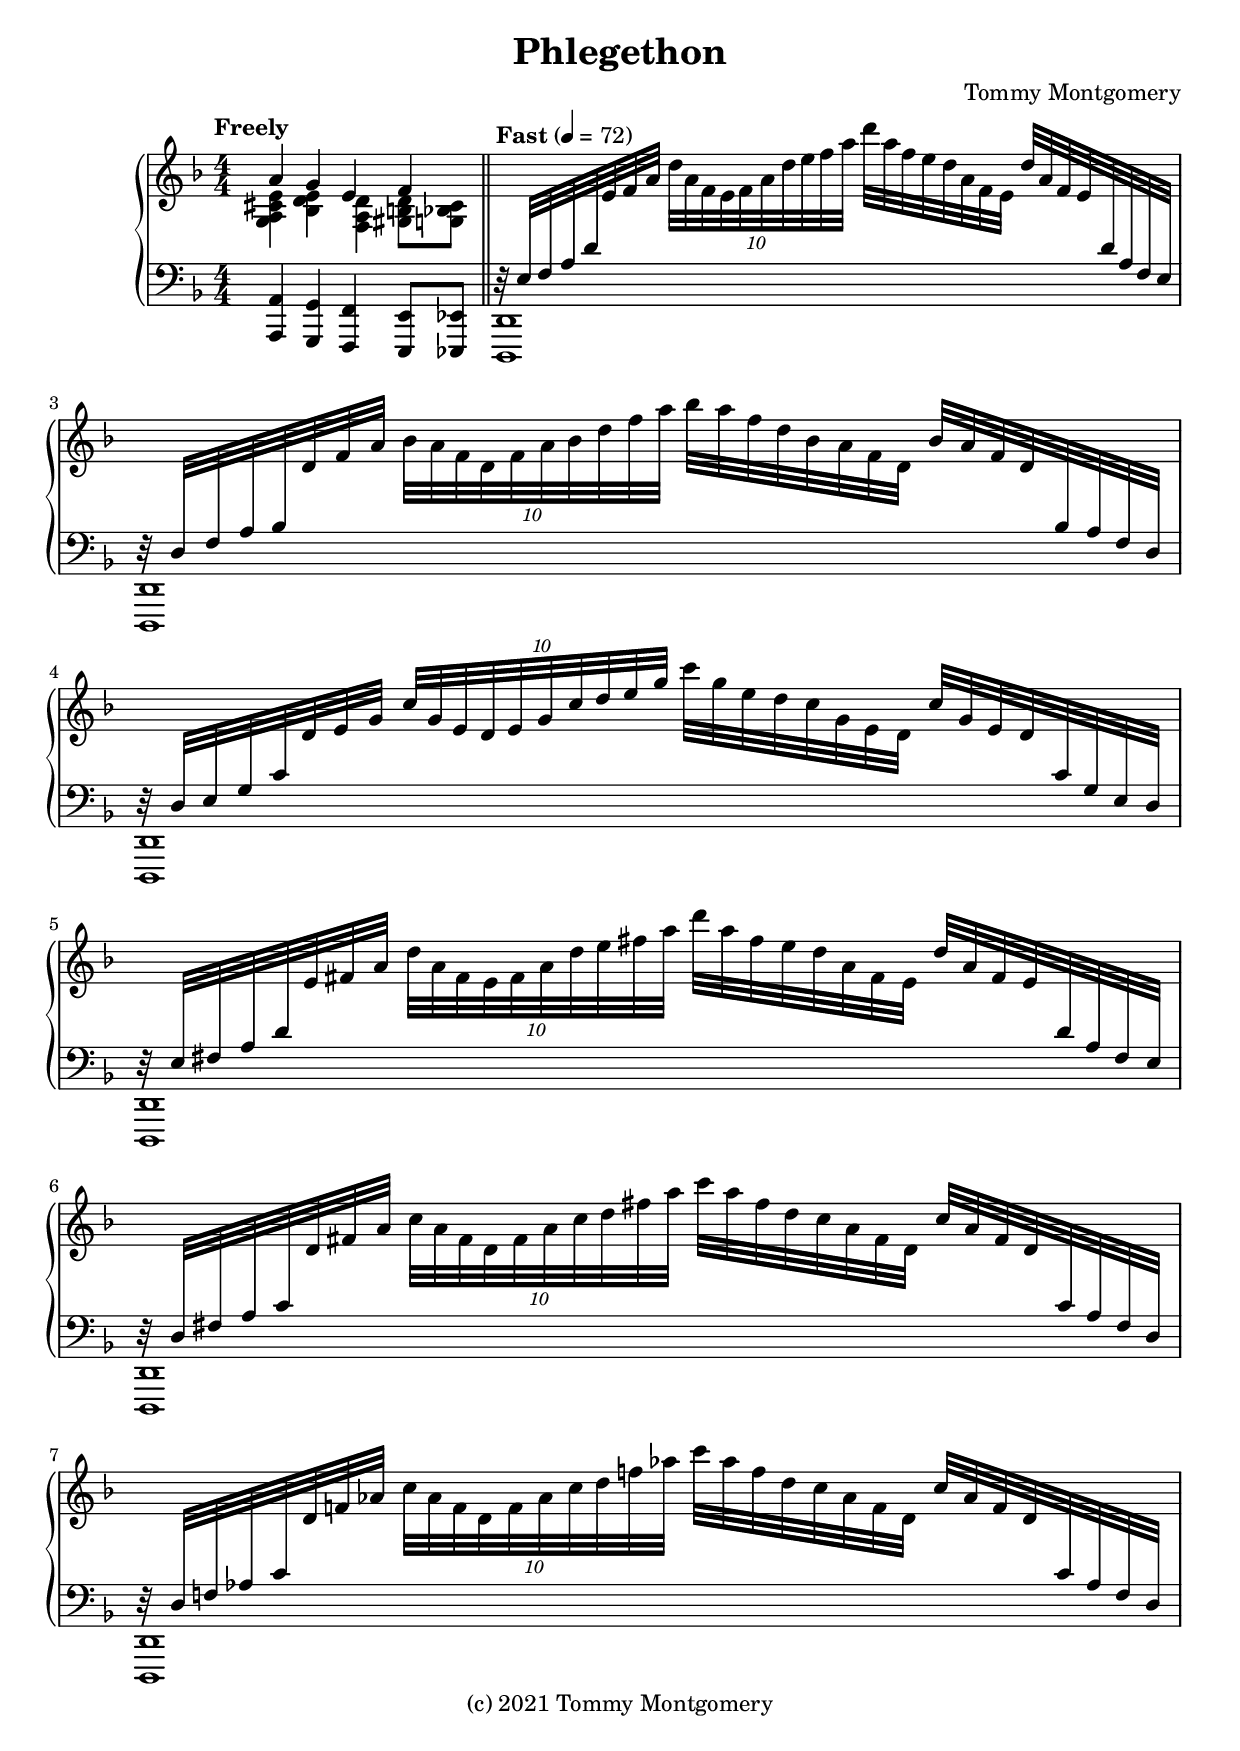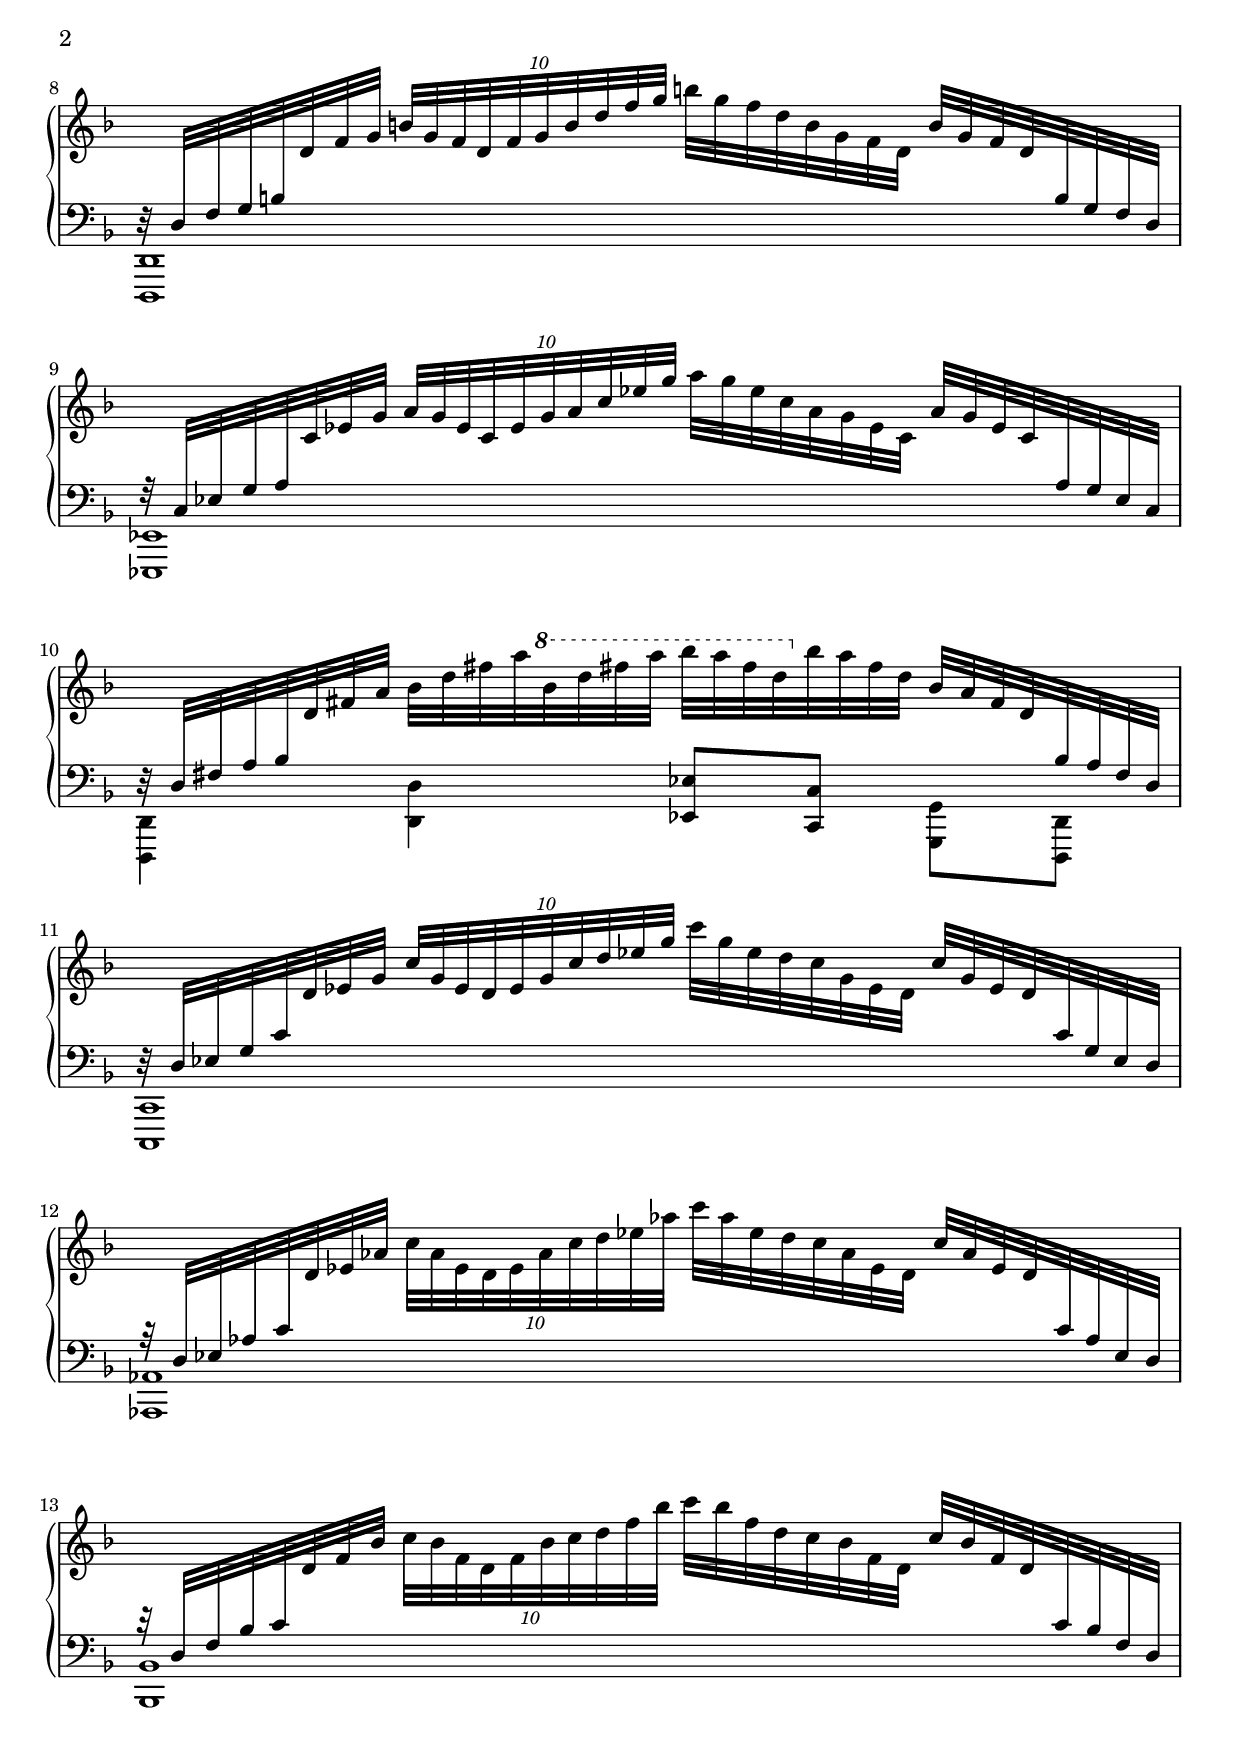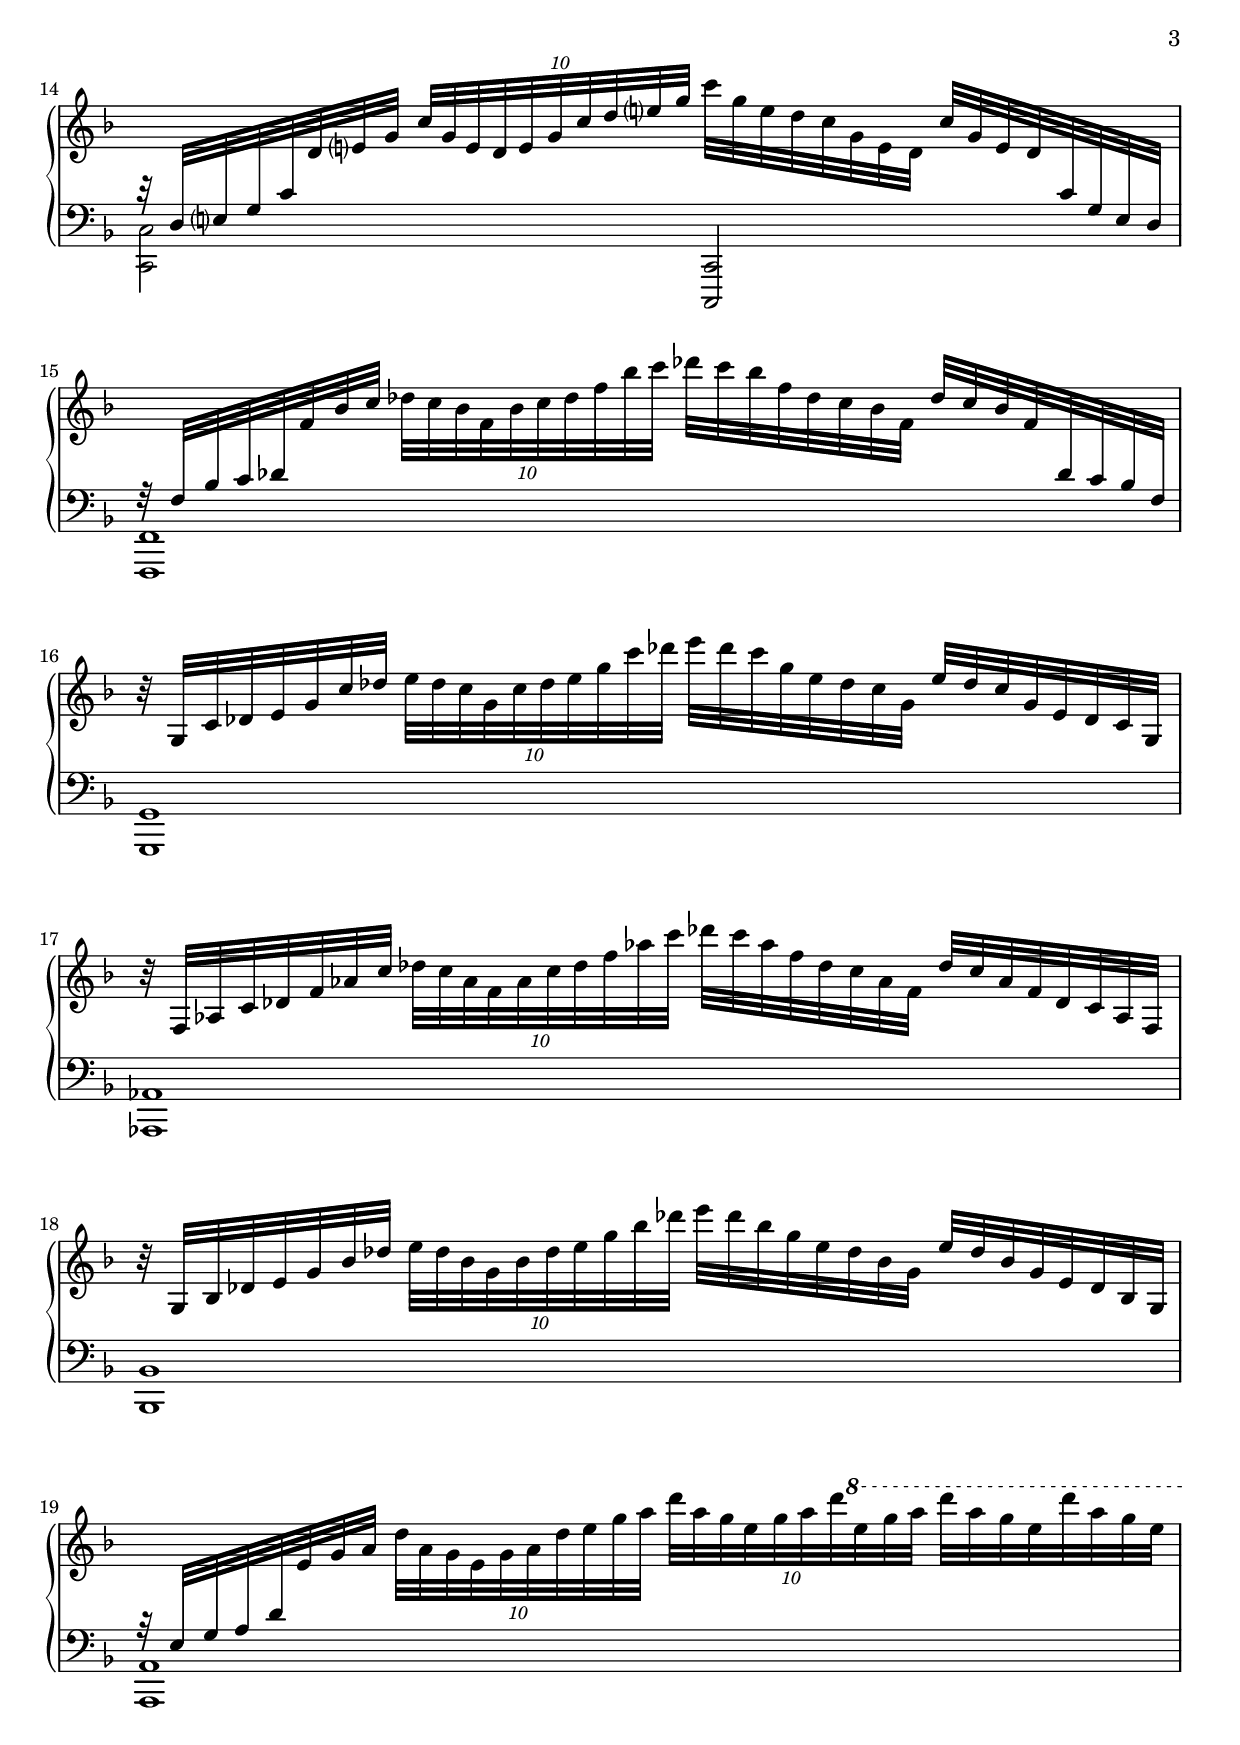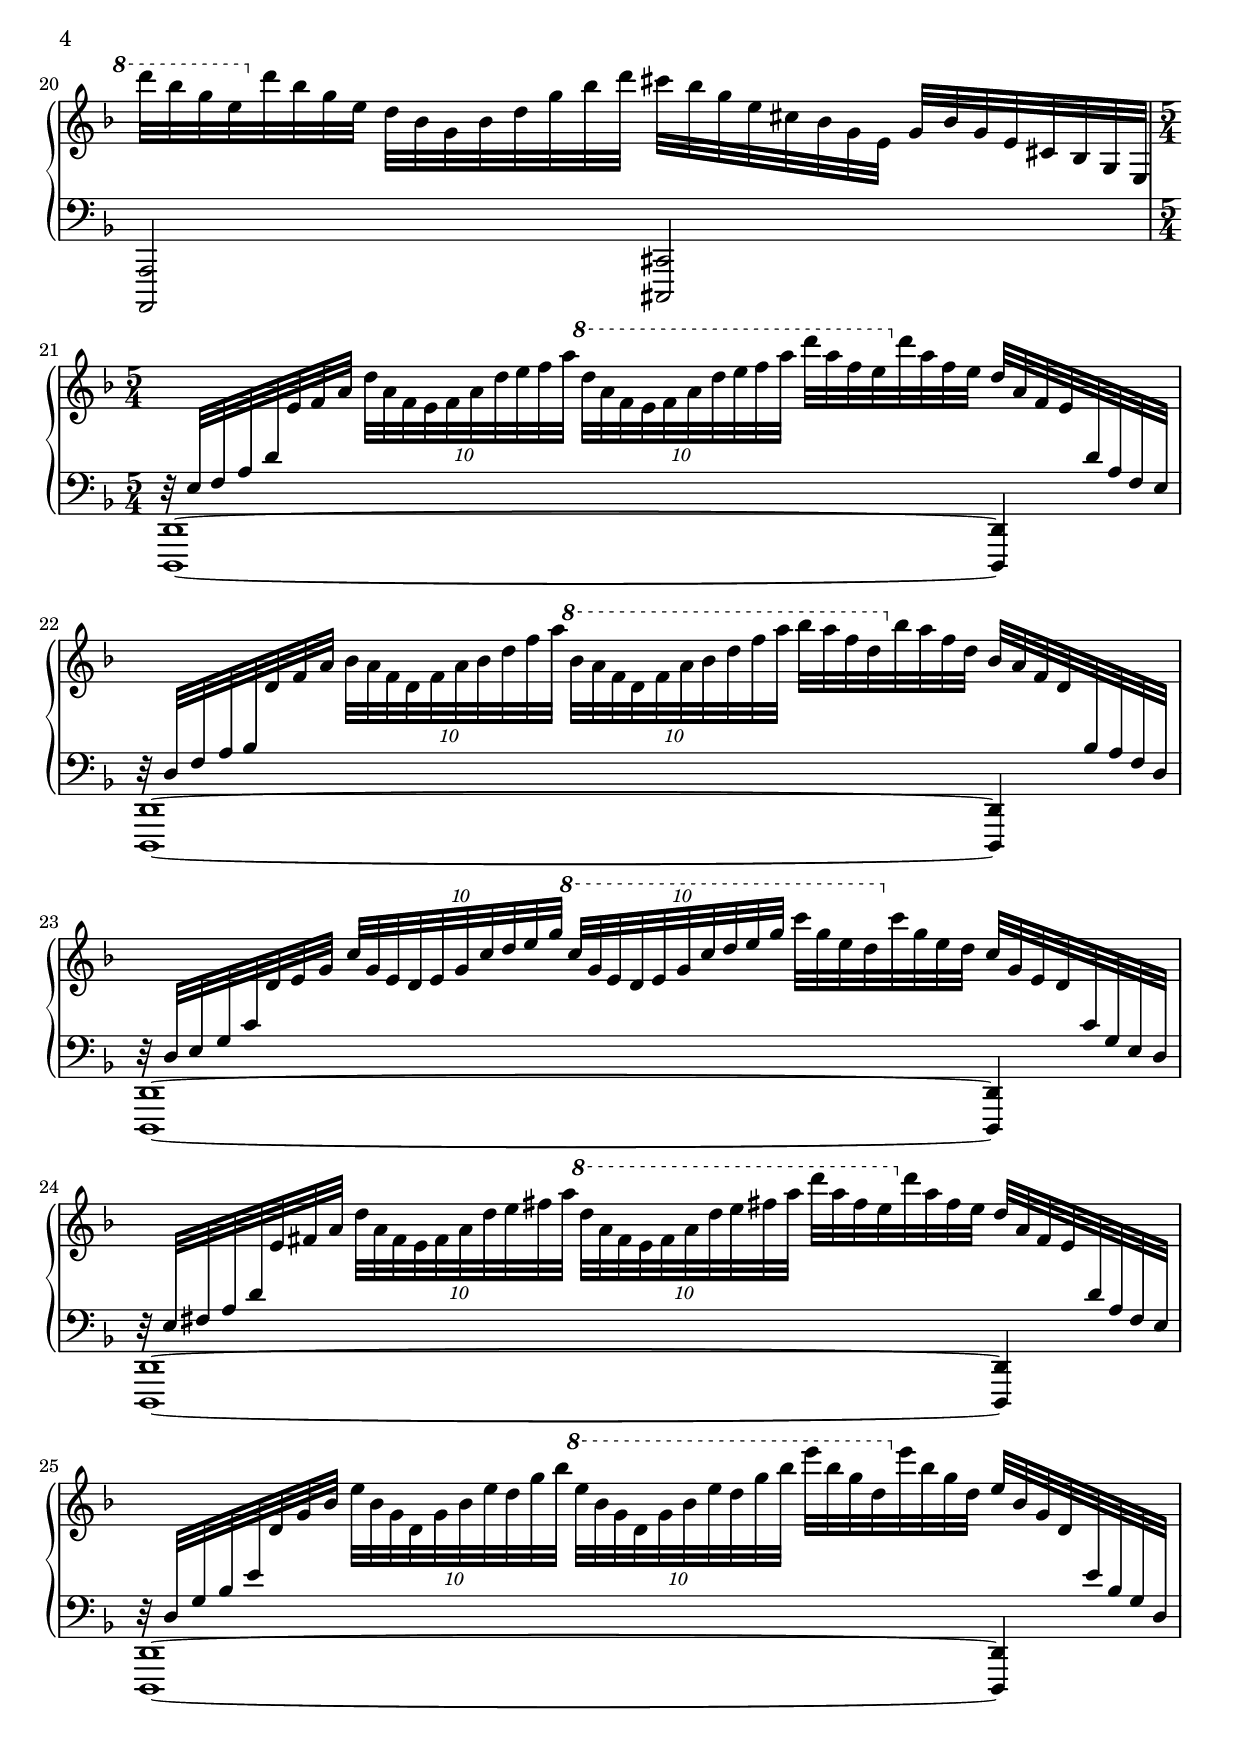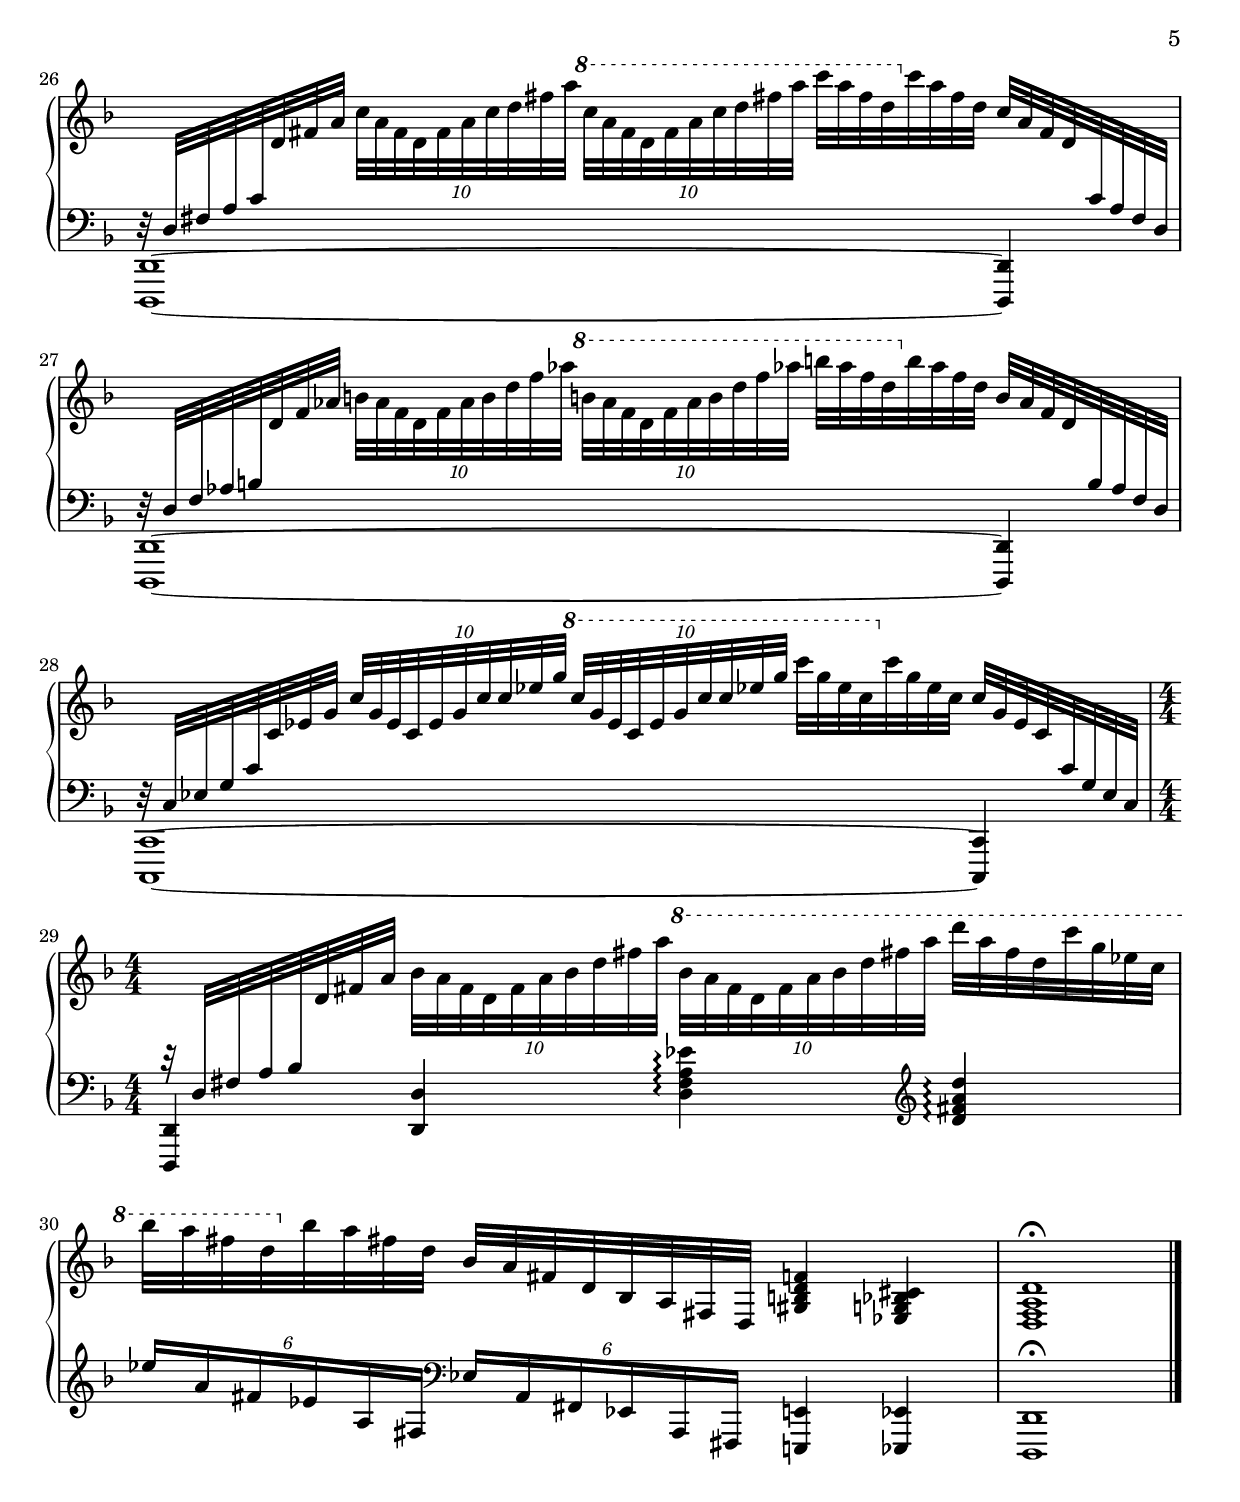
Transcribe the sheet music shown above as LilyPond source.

\version "2.20.0"
\language "english"

\header {
  title = "Phlegethon"
  composer = "Tommy Montgomery"
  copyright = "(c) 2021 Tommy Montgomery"
}

global = {
  \key d \minor
  \time 4/4
  %\overrideTimeSignatureSettings 2/2 1/4 #'(1 1 1 1) #'()
  \set Staff.printKeyCancellation = ##f
  \numericTimeSignature
  \override TupletBracket #'bracket-visibility = #'if-no-beam
  \set Score.connectArpeggios = ##t
  \override Beam.auto-knee-gap = #10
}

lowerStaff = {
  \change Staff = "mainL" \override Stem #'direction = #UP
}

upperStaff = {
  \revert Stem #'direction \change Staff = "mainR"
}

fixSlope = {
  \once \override Beam.positions = #'(9 . 15)
  %\once \override Stem.direction = #UP
}

\parallelMusic #'(mainR mainL) {
  \tempo "Freely"
  \set subdivideBeams = ##t

  \global << { a'4 g e f } \\ { <g, a cs e>4 <bf d e> <f a d> <gs b d>8 <g bf cs> } >> |
  \global <a, a'>4 <g g'> <f f'> <e e'>8 <ef ef'> \bar "||" |

  \tempo "Fast" 4 = 72

  \lowerStaff r32 e f a d \upperStaff e f a \tuplet 10/8 { d[ a f e f a d e f a] } d a f e d a f e d' a f e \lowerStaff d a f e |
  <d d'>1 \break |

  r32 \fixSlope d f a bf \upperStaff d f a \tuplet 10/8 { bf[ a f d f a bf d f a] } bf a f d bf a f d bf' a f d \lowerStaff bf a f d |
  q1 |

  r32 d e g c \upperStaff d e g \tuplet 10/8 { c[ g e d e g c d e g] } c g e d c g e d c' g e d \lowerStaff c g e d |
  q1 |

  r32 e fs a d \upperStaff e fs a \tuplet 10/8 { d[ a fs e fs a d e fs a] } d a fs e d a fs e d' a fs e \lowerStaff d a fs e |
  q1 |

  r32 d fs a c \upperStaff d fs a \tuplet 10/8 { c[ a fs d fs a c d fs a] } c a fs d c a fs d c' a fs d \lowerStaff c a fs d |
  q1 |

  r32 d f! af c \upperStaff d f! af \tuplet 10/8 { c[ af f d f af c d f! af] } c af f d c af f d c' af f d \lowerStaff c af f d |
  q1 |

  r32 \fixSlope d f g b \upperStaff d f g \tuplet 10/8 { b[ g f d f g b d f g] } b g f d b g f d b' g f d \lowerStaff b g f d |
  q1 |

  r32 c ef g a \upperStaff c ef g \tuplet 10/8 { a[ g ef c ef g a c ef g] } a g ef c a g ef c a' g ef c \lowerStaff a g ef c |
  <ef ef'>1 |

  r32 d fs a bf \upperStaff d fs a bf d fs a \ottava #1 bf d fs a bf a fs d \ottava #0 bf a fs d bf a fs d \lowerStaff bf a fs d |
  \override Stem #'direction = #DOWN <d d'>4 <d' d'> \revert Stem #'direction <ef ef'>8[ <c c'>] \override Stem #'direction = #DOWN <g g'>[ <d d'>] \revert Stem #'direction |

  r32 d ef g c \upperStaff d ef g \tuplet 10/8 { c[ g ef d ef g c d ef g] } c g ef d c g ef d c' g ef d \lowerStaff c g ef d |
  <c c'>1 |

  r32 d ef af c \upperStaff d ef af \tuplet 10/8 { c[ af ef d ef af c d ef af] } c af ef d c af ef d c' af ef d \lowerStaff c af ef d |
  <af' af'>1 |

  r32 d f bf c \upperStaff d f bf \tuplet 10/8 { c[ bf f d f bf c d f bf] } c bf f d c bf f d c' bf f d \lowerStaff c bf f d |
  <bf bf'>1 |

  r32 d e? g c \upperStaff d e? g \tuplet 10/8 { c[ g e d e g c d e? g] } c g e d c g e d c' g e d \lowerStaff c g e d |
  \once \override Stem.direction = #DOWN <c c'>2 <c, c'> |

  r32 f bf c df \upperStaff f bf c \tuplet 10/8 { df[ c bf f bf c df f bf c] } df c bf f df c bf f df' c bf f \lowerStaff df c bf f |
  <f f'>1 |

  \upperStaff r32 g c df e g c df \tuplet 10/8 { e[ df c g c df e g c df] } e df c g e df c g e' df c g e df c g |
  <g g'>1 |

  r32 f af c df f af c \tuplet 10/8 { df[ c af f af c df f af c] } df c af f df c af f df' c af f df c af f |
  <af af'>1 |

  r32 g bf df e g bf df \tuplet 10/8 { e[ df bf g bf df e g bf df] } e df bf g e df bf g e' df bf g e df bf g |
  <bf bf'>1 |

  \lowerStaff r32 e g a d \upperStaff e g a \tuplet 10/8 4 { d[ a g e g a d e g a] d[ a g e g a d \ottava #1 e g a] } d a g e d' a g e |
  <a a'>1 |

  d'32 bf g e \ottava #0 d bf g e d bf g bf d g bf d cs bf g e cs bf g e g bf g e cs bf g e |
  <a, a'>2 <cs cs'> |

  \time 5/4 \lowerStaff r32 e f a d \upperStaff e f a \tuplet 10/8 4 { d[ a f e f a d e f a] \ottava #1 d[ a f e f a d e f a] } d a f e \ottava #0 d a f e d a f e \lowerStaff d a f e |
  \time 5/4 <d d'>1 ~ q4 |

  r32 d f a bf \upperStaff d f a \tuplet 10/8 4 { bf[ a f d f a bf d f a] \ottava #1 bf[ a f d f a bf d f a] } bf a f d \ottava #0 bf a f d bf a f d \lowerStaff bf a f d |
  q1 ~ q4 |

  r32 d e g c \upperStaff d e g \tuplet 10/8 4 { c[ g e d e g c d e g] \ottava #1 c[ g e d e g c d e g] } c g e d \ottava #0 c g e d c g e d \lowerStaff c g e d |
  q1 ~ q4 |

  r32 e fs a d \upperStaff e fs a \tuplet 10/8 4 { d[ a fs e fs a d e fs a] \ottava #1 d[ a fs e fs a d e fs a] } d a fs e \ottava #0 d a fs e d a fs e \lowerStaff d a fs e |
  q1 ~ q4 |

  r32 d g bf e \upperStaff d g bf \tuplet 10/8 4 { e[ bf g d g bf e d g bf] \ottava #1 e[ bf g d g bf e d g bf] } e bf g d \ottava #0 e bf g d e bf g d \lowerStaff e bf g d |
  q1 ~ q4 |

  r32 d fs a c \upperStaff d fs a \tuplet 10/8 4 { c[ a fs d fs a c d fs a] \ottava #1 c[ a fs d fs a c d fs a] } c a fs d \ottava #0 c a fs d c a fs d \lowerStaff c a fs d |
  q1 ~ q4 |

  r32 d f af b \upperStaff d f af \tuplet 10/8 4 { b[ af f d f af b d f af] \ottava #1 b[ af f d f af b d f af] } b af f d \ottava #0 b af f d b af f d \lowerStaff b af f d |
  q1 ~ q4 |

  r32 c ef g c \upperStaff c ef g \tuplet 10/8 4 { c[ g ef c ef g c c ef g] \ottava #1 c[ g ef c ef g c c ef g] } c g ef c \ottava #0 c g ef c c g ef c \lowerStaff c g ef c |
  <c c'>1 ~ q4 |

  \time 4/4 r32 d fs a bf \upperStaff d fs a \tuplet 10/8 4 { bf[ a fs d fs a bf d fs a] \ottava #1 bf[ a fs d fs a bf d fs a] } d a fs d c' g ef c |
  \time 4/4 <d d'>4 <d' d'> <d' fs a ef'>4\arpeggio \clef treble <d' fs a d>\arpeggio |

  bf'32 a fs d \ottava #0 bf a fs d bf a fs d bf a fs d <gs b d f>4 <ef g bf cs> |
  \tuplet 6/4 4 { ef'16 a, fs ef a, fs \clef bass ef a, fs ef a, fs } <e! e'>4 <ef ef'> |

  <d f a d>1\fermata |
  <d d'>1\fermata |
  \bar "|."
}

mainStaff = \new PianoStaff <<
  \new Staff = "mainR" \with {
    midiInstrument = "acoustic grand"
  } \relative c' \mainR
  \new Staff ="mainL" \with {
    midiInstrument = "acoustic grand"
  } { \clef bass \relative c \mainL }
>>

\score {
  <<
    \mainStaff
  >>
  \layout {
    \context {
      \Staff \RemoveEmptyStaves
      \override Glissando.minimum-length = #4
      \override Glissando.springs-and-rods = #ly:spanner::set-spacing-rods
      \override Glissando.thickness = #2
      \override VerticalAxisGroup.remove-first = ##t
    }
  }
  \midi {}
}